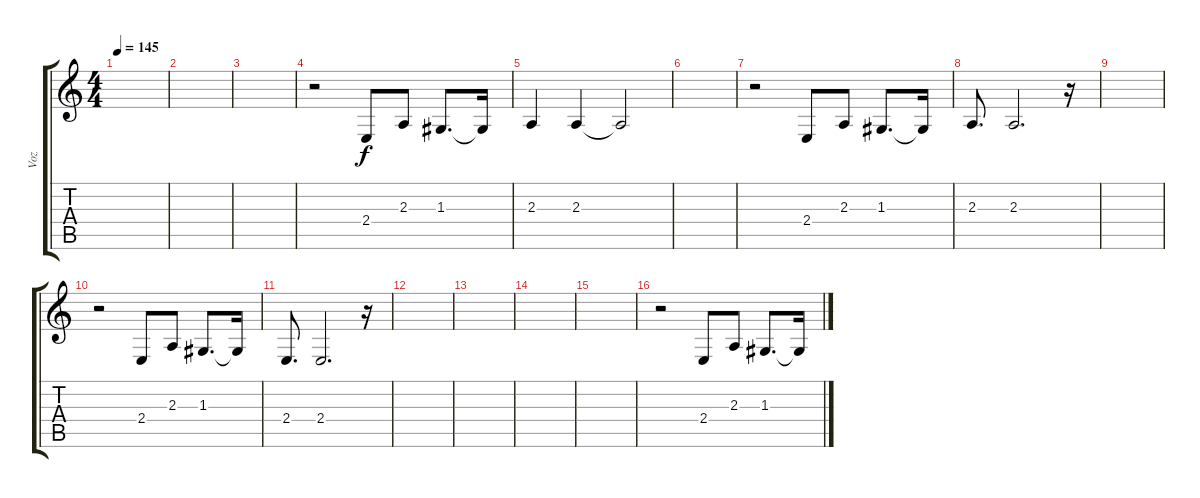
\track ("Voz" "Voz") {instrument altosax}
\staff {score tabs}
\tuning (E4 B3 G3 D3 A2 E2) {hide}
\ts (4 4)
\tempo 145
\clef g2
\ks c
|
|
|
r.2 2.4.8 2.3.8 1.3.8{d} 1.3{t}.16 |
2.3.4 2.3.4 2.3{t}.2 |
|
r.2 2.4.8 2.3.8 1.3.8{d} 1.3{t}.16 |
2.3.8{d} 2.3.2{d} r.16 |
|
r.2 2.4.8 2.3.8 1.3.8{d} 1.3{t}.16 |
2.4.8{d} 2.4.2{d} r.16 |
|
|
|
|
r.2 2.4.8 2.3.8 1.3.8{d} 1.3{t}.16
